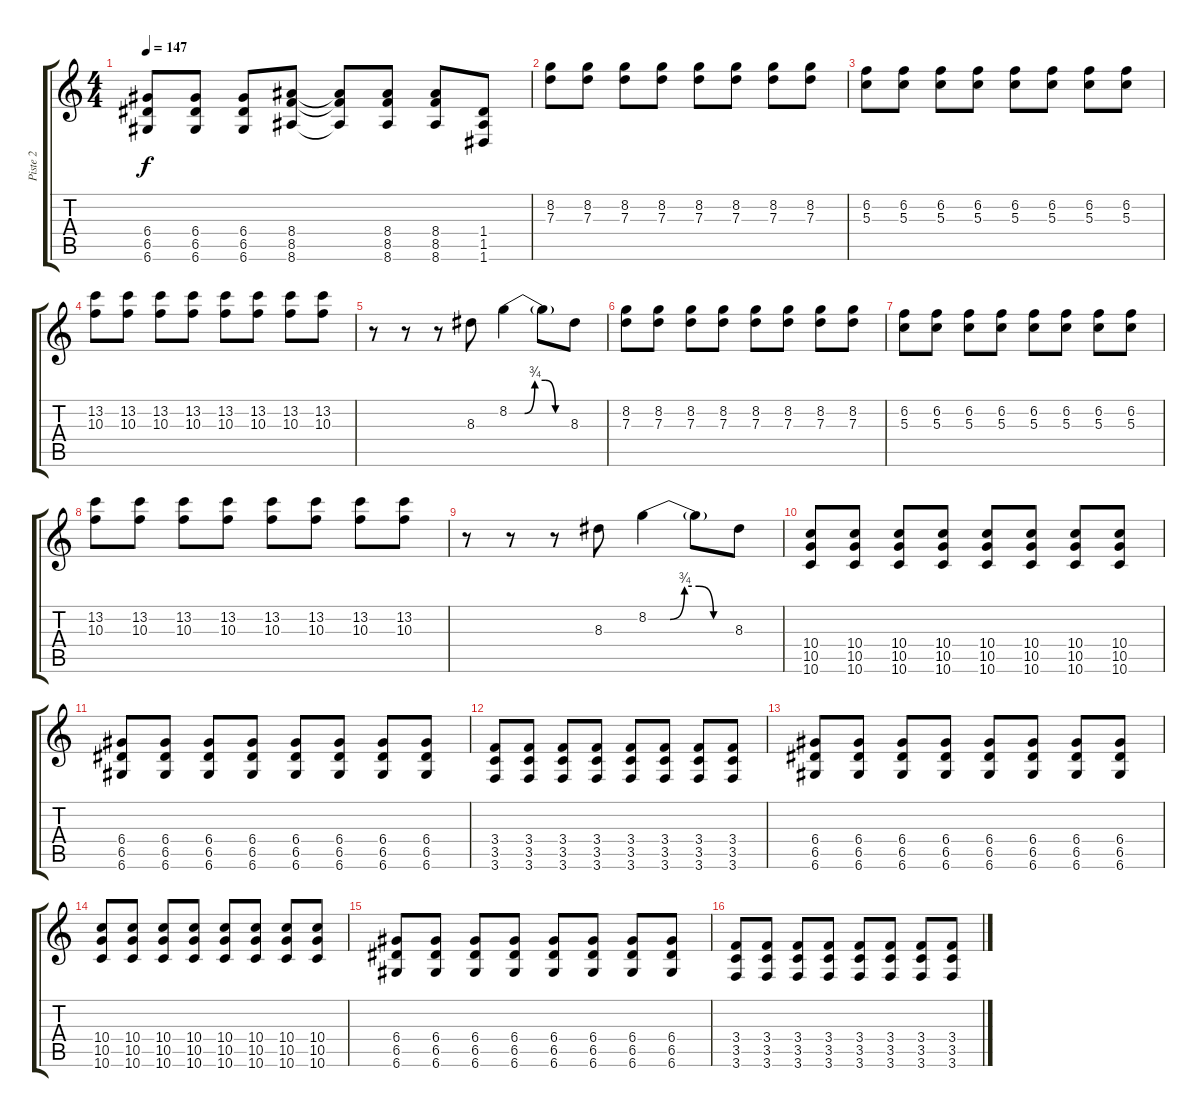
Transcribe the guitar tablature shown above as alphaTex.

\track ("Piste 2" "Piste 2") {instrument distortionguitar}
\staff {score tabs}
\tuning (E4 B3 G3 D3 A2 D2) {hide}
\ts (4 4)
\tempo 147
\clef g2
\ks c
(6.4{t} 6.5{t} 6.6{t}).8{dy f} (6.4 6.5 6.6).8 (6.4 6.5 6.6).8 (8.4 8.5 8.6).8 (8.4{t} 8.5{t} 8.6{t}).8 (8.4 8.5 8.6).8 (8.4 8.5 8.6).8 (1.4 1.5 1.6).8 |
(8.2 7.3).8 (8.2 7.3).8 (8.2 7.3).8 (8.2 7.3).8 (8.2 7.3).8 (8.2 7.3).8 (8.2 7.3).8 (8.2 7.3).8 |
(6.2 5.3).8 (6.2 5.3).8 (6.2 5.3).8 (6.2 5.3).8 (6.2 5.3).8 (6.2 5.3).8 (6.2 5.3).8 (6.2 5.3).8 |
(13.2 10.3).8 (13.2 10.3).8 (13.2 10.3).8 (13.2 10.3).8 (13.2 10.3).8 (13.2 10.3).8 (13.2 10.3).8 (13.2 10.3).8 |
r.8 r.8 r.8 8.3.8 8.2{be (custom 0 0 15 0 25 3 35 3 45 0 60 0)}.4 8.2{t}.8 8.3.8 |
(8.2 7.3).8 (8.2 7.3).8 (8.2 7.3).8 (8.2 7.3).8 (8.2 7.3).8 (8.2 7.3).8 (8.2 7.3).8 (8.2 7.3).8 |
(6.2 5.3).8 (6.2 5.3).8 (6.2 5.3).8 (6.2 5.3).8 (6.2 5.3).8 (6.2 5.3).8 (6.2 5.3).8 (6.2 5.3).8 |
(13.2 10.3).8 (13.2 10.3).8 (13.2 10.3).8 (13.2 10.3).8 (13.2 10.3).8 (13.2 10.3).8 (13.2 10.3).8 (13.2 10.3).8 |
r.8 r.8 r.8 8.3.8 8.2{be (custom 0 0 15 0 25 3 35 3 45 0 60 0)}.4 8.2{t}.8 8.3.8 |
(10.4 10.5 10.6).8 (10.4 10.5 10.6).8 (10.4 10.5 10.6).8 (10.4 10.5 10.6).8 (10.4 10.5 10.6).8 (10.4 10.5 10.6).8 (10.4 10.5 10.6).8 (10.4 10.5 10.6).8 |
(6.4 6.5 6.6).8 (6.4 6.5 6.6).8 (6.4 6.5 6.6).8 (6.4 6.5 6.6).8 (6.4 6.5 6.6).8 (6.4 6.5 6.6).8 (6.4 6.5 6.6).8 (6.4 6.5 6.6).8 |
(3.4 3.5 3.6).8 (3.4 3.5 3.6).8 (3.4 3.5 3.6).8 (3.4 3.5 3.6).8 (3.4 3.5 3.6).8 (3.4 3.5 3.6).8 (3.4 3.5 3.6).8 (3.4 3.5 3.6).8 |
(6.4 6.5 6.6).8 (6.4 6.5 6.6).8 (6.4 6.5 6.6).8 (6.4 6.5 6.6).8 (6.4 6.5 6.6).8 (6.4 6.5 6.6).8 (6.4 6.5 6.6).8 (6.4 6.5 6.6).8 |
(10.4 10.5 10.6).8 (10.4 10.5 10.6).8 (10.4 10.5 10.6).8 (10.4 10.5 10.6).8 (10.4 10.5 10.6).8 (10.4 10.5 10.6).8 (10.4 10.5 10.6).8 (10.4 10.5 10.6).8 |
(6.4 6.5 6.6).8 (6.4 6.5 6.6).8 (6.4 6.5 6.6).8 (6.4 6.5 6.6).8 (6.4 6.5 6.6).8 (6.4 6.5 6.6).8 (6.4 6.5 6.6).8 (6.4 6.5 6.6).8 |
(3.4 3.5 3.6).8 (3.4 3.5 3.6).8 (3.4 3.5 3.6).8 (3.4 3.5 3.6).8 (3.4 3.5 3.6).8 (3.4 3.5 3.6).8 (3.4 3.5 3.6).8 (3.4 3.5 3.6).8
